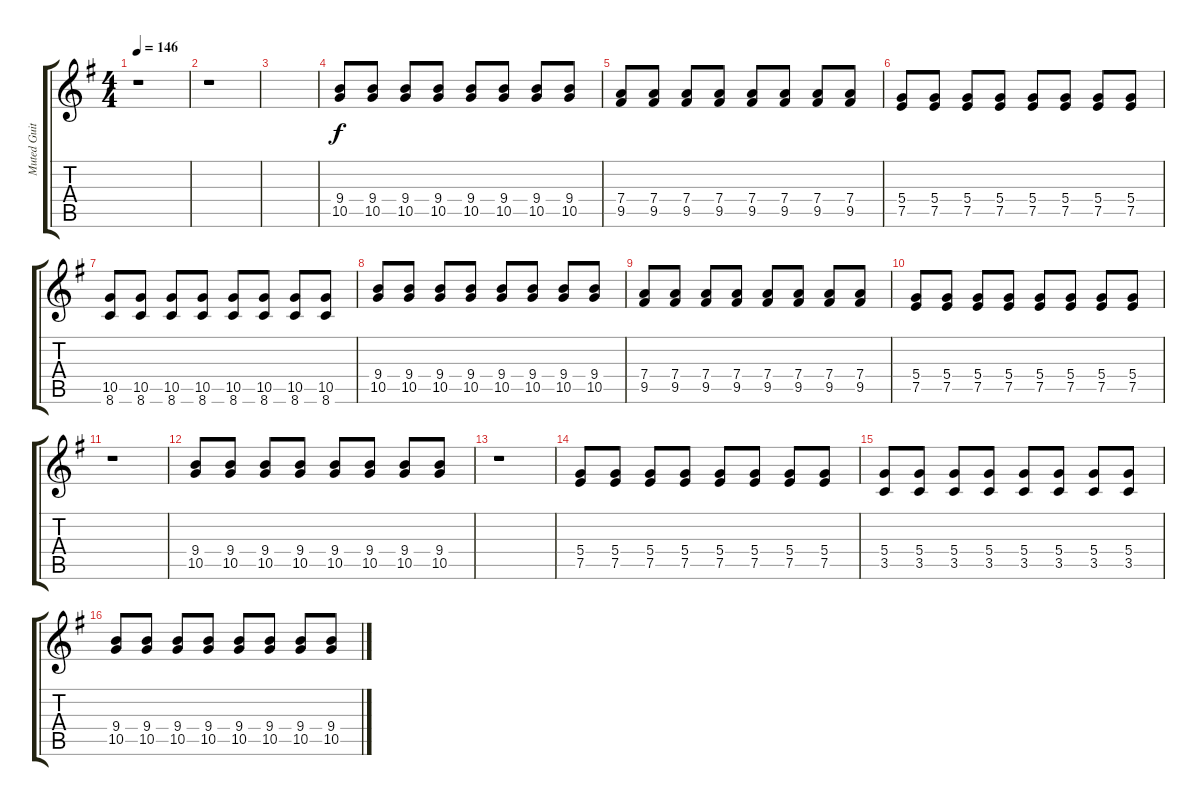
\track ("Muted Guitar" "Muted Guit") {instrument electricguitarmuted}
\staff {score tabs}
\tuning (E4 B3 G3 D3 A2 E2) {hide}
\ts (4 4)
\tempo 146
\clef g2
\ks g
r.1{dy f} |
r.1 |
|
(9.4 10.5).8 (9.4 10.5).8 (9.4 10.5).8 (9.4 10.5).8 (9.4 10.5).8 (9.4 10.5).8 (9.4 10.5).8 (9.4 10.5).8 |
(7.4 9.5).8 (7.4 9.5).8 (7.4 9.5).8 (7.4 9.5).8 (7.4 9.5).8 (7.4 9.5).8 (7.4 9.5).8 (7.4 9.5).8 |
(5.4 7.5).8 (5.4 7.5).8 (5.4 7.5).8 (5.4 7.5).8 (5.4 7.5).8 (5.4 7.5).8 (5.4 7.5).8 (5.4 7.5).8 |
(10.5 8.6).8 (10.5 8.6).8 (10.5 8.6).8 (10.5 8.6).8 (10.5 8.6).8 (10.5 8.6).8 (10.5 8.6).8 (10.5 8.6).8 |
(9.4 10.5).8 (9.4 10.5).8 (9.4 10.5).8 (9.4 10.5).8 (9.4 10.5).8 (9.4 10.5).8 (9.4 10.5).8 (9.4 10.5).8 |
(7.4 9.5).8 (7.4 9.5).8 (7.4 9.5).8 (7.4 9.5).8 (7.4 9.5).8 (7.4 9.5).8 (7.4 9.5).8 (7.4 9.5).8 |
(5.4 7.5).8 (5.4 7.5).8 (5.4 7.5).8 (5.4 7.5).8 (5.4 7.5).8 (5.4 7.5).8 (5.4 7.5).8 (5.4 7.5).8 |
r.1 |
(9.4 10.5).8 (9.4 10.5).8 (9.4 10.5).8 (9.4 10.5).8 (9.4 10.5).8 (9.4 10.5).8 (9.4 10.5).8 (9.4 10.5).8 |
r.1 |
(5.4 7.5).8 (5.4 7.5).8 (5.4 7.5).8 (5.4 7.5).8 (5.4 7.5).8 (5.4 7.5).8 (5.4 7.5).8 (5.4 7.5).8 |
(5.4 3.5).8 (5.4 3.5).8 (5.4 3.5).8 (5.4 3.5).8 (5.4 3.5).8 (5.4 3.5).8 (5.4 3.5).8 (5.4 3.5).8 |
(9.4 10.5).8 (9.4 10.5).8 (9.4 10.5).8 (9.4 10.5).8 (9.4 10.5).8 (9.4 10.5).8 (9.4 10.5).8 (9.4 10.5).8
